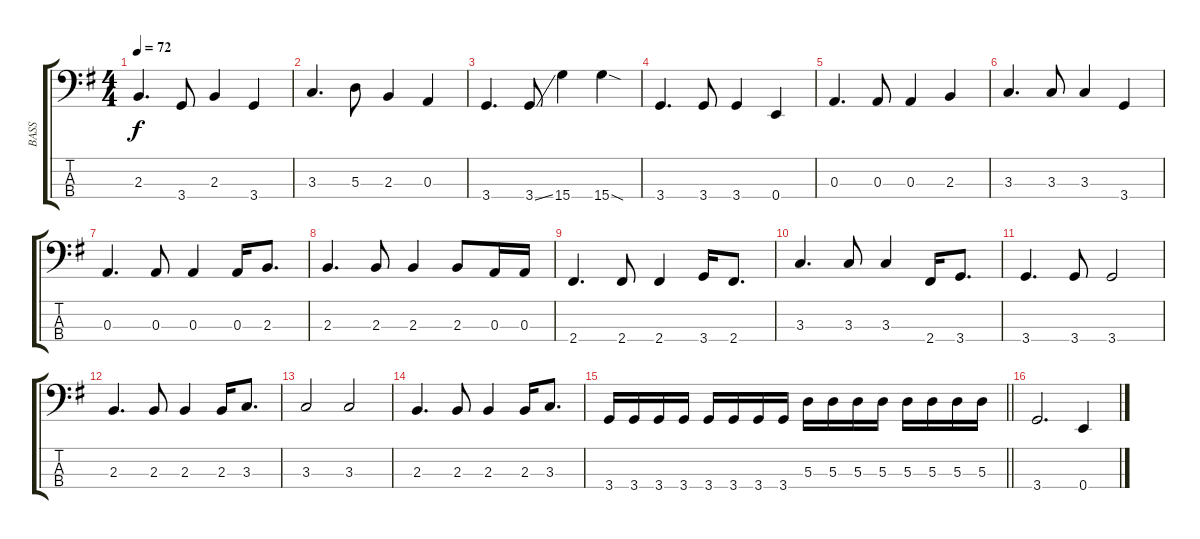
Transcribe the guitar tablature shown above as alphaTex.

\track ("BASS" "BASS") {instrument electricbassfinger}
\staff {score tabs}
\tuning (G2 D2 A1 E1) {hide}
\ts (4 4)
\tempo 72
\clef f4
\ks g
2.3.4{d dy f} 3.4.8 2.3.4 3.4.4 |
3.3.4{d} 5.3.8 2.3.4 0.3.4 |
3.4.4{d} 3.4{ss}.8 15.4.4 15.4{sod}.4 |
3.4.4{d} 3.4.8 3.4.4 0.4.4 |
0.3.4{d} 0.3.8 0.3.4 2.3.4 |
3.3.4{d} 3.3.8 3.3.4 3.4.4 |
0.3.4{d} 0.3.8 0.3.4 0.3.16 2.3.8{d} |
2.3.4{d} 2.3.8 2.3.4 2.3.8 0.3.16 0.3.16 |
2.4.4{d} 2.4.8 2.4.4 3.4.16 2.4.8{d} |
3.3.4{d} 3.3.8 3.3.4 2.4.16 3.4.8{d} |
3.4.4{d} 3.4.8 3.4.2 |
2.3.4{d} 2.3.8 2.3.4 2.3.16 3.3.8{d} |
3.3.2 3.3.2 |
2.3.4{d} 2.3.8 2.3.4 2.3.16 3.3.8{d} |
\barLineRight lightlight
3.4.16 3.4.16 3.4.16 3.4.16 3.4.16 3.4.16 3.4.16 3.4.16 5.3.16 5.3.16 5.3.16 5.3.16 5.3.16 5.3.16 5.3.16 5.3.16 |
3.4.2{d} 0.4.4
